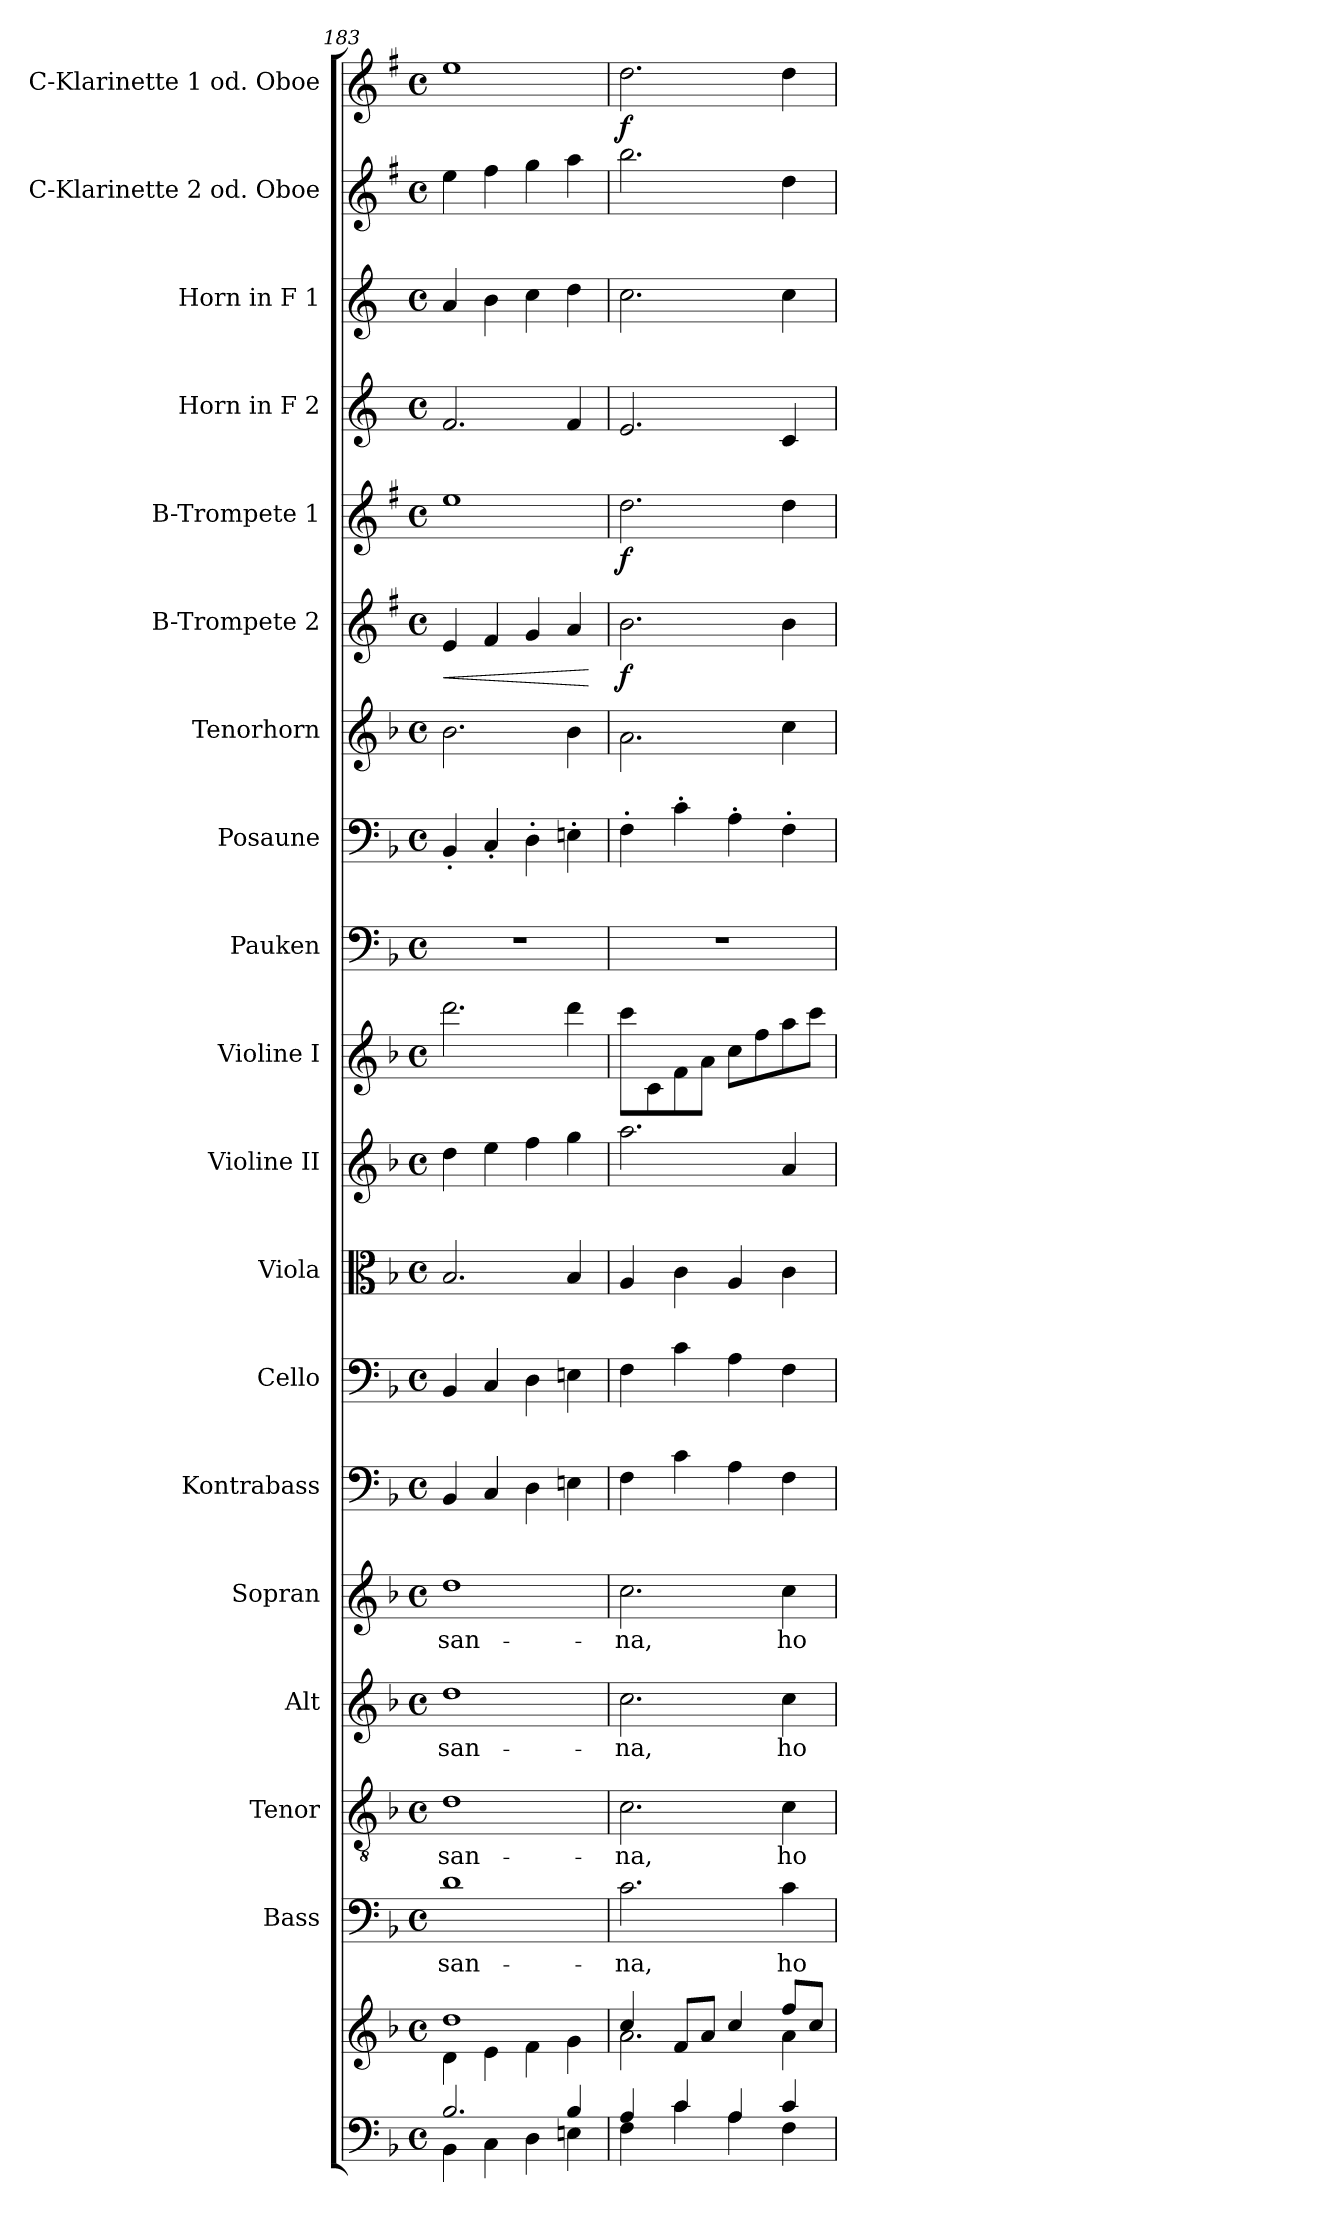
**kern	**kern	**kern	**text	**kern	**text	**kern	**text	**kern	**text	**kern	**kern	**kern	**kern	**kern	**kern	**kern	**kern	**kern	**dynam	**kern	**dynam	**kern	**kern	**kern	**kern	**dynam
*part19	*part19	*part18	*part18	*part17	*part17	*part16	*part16	*part15	*part15	*part14	*part13	*part12	*part11	*part10	*part9	*part8	*part7	*part6	*part6	*part5	*part5	*part4	*part3	*part2	*part1	*part1
*staff20	*staff19	*staff18	*staff18	*staff17	*staff17	*staff16	*staff16	*staff15	*staff15	*staff14	*staff13	*staff12	*staff11	*staff10	*staff9	*staff8	*staff7	*staff6	*staff6	*staff5	*staff5	*staff4	*staff3	*staff2	*staff1	*staff1
*	*	*I"Bass	*	*I"Tenor	*	*I"Alt	*	*I"Sopran	*	*I"Kontrabass	*I"Cello	*I"Viola	*I"Violine II	*I"Violine I	*I"Pauken	*I"Posaune	*I"Tenorhorn	*I"B-Trompete 2	*	*I"B-Trompete 1	*	*I"Horn in F 2	*I"Horn in F 1	*I"C-Klarinette 2 od. Oboe	*I"C-Klarinette 1 od. Oboe	*
*	*	*I'B.	*	*I'T.	*	*I'A.	*	*I'S.	*	*I'Kb.	*	*I'Vla.	*I'Vl. II	*I'Vl. I	*I'Pk.	*I'Pos.	*I'T. Hrn.	*I'B Trp. 2	*	*I'B Trp. 1	*	*	*	*I'C Kl. 2	*I'C Kl. 1	*
*clefF4	*clefG2	*clefF4	*	*clefGv2	*	*clefG2	*	*clefG2	*	*clefF4	*clefF4	*clefC3	*clefG2	*clefG2	*clefF4	*clefF4	*clefG2	*clefG2	*	*clefG2	*	*clefG2	*clefG2	*clefG2	*clefG2	*
*	*	*	*	*	*	*	*	*	*	*ITrd7c12	*	*	*	*	*	*	*ITrd8c14	*ITrd1c2	*	*ITrd1c2	*	*ITrd4c7	*ITrd4c7	*ITrd1c2	*ITrd1c2	*
*k[b-]	*k[b-]	*k[b-]	*	*k[b-]	*	*k[b-]	*	*k[b-]	*	*k[b-]	*k[b-]	*k[b-]	*k[b-]	*k[b-]	*k[b-]	*k[b-]	*k[b-]	*k[b-]	*	*k[b-]	*	*k[b-]	*k[b-]	*k[b-]	*k[b-]	*
*F:	*F:	*F:	*	*F:	*	*F:	*	*F:	*	*F:	*F:	*F:	*F:	*F:	*F:	*F:	*F:	*F:	*	*F:	*	*F:	*F:	*F:	*F:	*
*M4/4	*M4/4	*M4/4	*	*M4/4	*	*M4/4	*	*M4/4	*	*M4/4	*M4/4	*M4/4	*M4/4	*M4/4	*M4/4	*M4/4	*M4/4	*M4/4	*	*M4/4	*	*M4/4	*M4/4	*M4/4	*M4/4	*
*met(c)	*met(c)	*met(c)	*	*met(c)	*	*met(c)	*	*met(c)	*	*met(c)	*met(c)	*met(c)	*met(c)	*met(c)	*met(c)	*met(c)	*met(c)	*met(c)	*	*met(c)	*	*met(c)	*met(c)	*met(c)	*met(c)	*
=183	=183	=183	=183	=183	=183	=183	=183	=183	=183	=183	=183	=183	=183	=183	=183	=183	=183	=183	=183	=183	=183	=183	=183	=183	=183	=183
*^	*^	*	*	*	*	*	*	*	*	*	*	*	*	*	*	*	*	*	*	*	*	*	*	*	*	*
!	!	!	!	!	!LO:LY:b	!	!LO:LY:b	!	!LO:LY:b	!	!LO:LY:b	!	!	!	!	!	!	!	!	!	!LO:HP:b	!	!	!	!	!	!	!
2.B-/	4BB-\	1dd	4d\	1d	-san-	1d	-san-	1dd	-san-	1dd	-san-	4BBB-/	4BB-/	2.B-/	4dd\	2.ddd\	1r	4BB-'</	2.B-\	4d/	<	1dd	.	2.B-/	4d/	4dd\	1dd	.
.	4C\	.	4e\	.	.	.	.	.	.	.	.	4CC/	4C/	.	4ee\	.	.	4C'</	.	4e/	.	.	.	.	4e\	4ee\	.	.
.	4D\	.	4f\	.	.	.	.	.	.	.	.	4DD\	4D\	.	4ff\	.	.	4D'>\	.	4f/	.	.	.	.	4f\	4ff\	.	.
4B-/	4En\	.	4g\	.	.	.	.	.	.	.	.	4EEn\	4En\	4B-/	4gg\	4ddd\	.	4En'>\	4B-\	4g/	.	.	.	4B-/	4g\	4gg\	.	.
*v	*v	*	*	*	*	*	*	*	*	*	*	*	*	*	*	*	*	*	*	*	*	*	*	*	*	*	*	*
*	*v	*v	*	*	*	*	*	*	*	*	*	*	*	*	*	*	*	*	*	*	*	*	*	*	*	*	*
.	.	.	.	.	.	.	.	.	.	.	.	.	.	.	.	.	.	.	[	.	.	.	.	.	.	.
=184	=184	=184	=184	=184	=184	=184	=184	=184	=184	=184	=184	=184	=184	=184	=184	=184	=184	=184	=184	=184	=184	=184	=184	=184	=184	=184
*^	*^	*	*	*	*	*	*	*	*	*	*	*	*	*	*	*	*	*	*	*	*	*	*	*	*	*
!	!	!	!	!	!LO:LY:b	!	!LO:LY:b	!	!LO:LY:b	!	!LO:LY:b	!	!	!	!	!	!	!	!	!	!LO:DY:b	!	!LO:DY:b	!	!	!	!	!LO:DY:b
4A/	4F\	4cc/	2.a\	2.c\	-na,	2.c\	-na,	2.cc\	-na,	2.cc\	-na,	4FF\	4F\	4A/	2.aa\	8ccc\L	1r	4F'>\	2.A\	2.a\	f	2.cc\	f	2.A/	2.f\	2.aa\	2.cc\	f
.	.	.	.	.	.	.	.	.	.	.	.	.	.	.	.	8c\	.	.	.	.	.	.	.	.	.	.	.	.
4c/	4c\	8f/L	.	.	.	.	.	.	.	.	.	4C\	4c\	4c\	.	8f\	.	4c'>\	.	.	.	.	.	.	.	.	.	.
.	.	8a/J	.	.	.	.	.	.	.	.	.	.	.	.	.	8a\J	.	.	.	.	.	.	.	.	.	.	.	.
4A/	4A\	4cc/	.	.	.	.	.	.	.	.	.	4AA\	4A\	4A/	.	8cc\L	.	4A'>\	.	.	.	.	.	.	.	.	.	.
.	.	.	.	.	.	.	.	.	.	.	.	.	.	.	.	8ff\	.	.	.	.	.	.	.	.	.	.	.	.
!	!	!	!	!	!LO:LY:b	!	!LO:LY:b	!	!LO:LY:b	!	!LO:LY:b	!	!	!	!	!	!	!	!	!	!	!	!	!	!	!	!	!
4c/	4F\	8ff/L	4a\	4c\	ho-	4c\	ho-	4cc\	ho-	4cc\	ho-	4FF\	4F\	4c\	4a/	8aa\	.	4F'>\	4c\	4a\	.	4cc\	.	4F/	4f\	4cc\	4cc\	.
.	.	8cc/J	.	.	.	.	.	.	.	.	.	.	.	.	.	8ccc\J	.	.	.	.	.	.	.	.	.	.	.	.
*v	*v	*	*	*	*	*	*	*	*	*	*	*	*	*	*	*	*	*	*	*	*	*	*	*	*	*	*	*
*	*v	*v	*	*	*	*	*	*	*	*	*	*	*	*	*	*	*	*	*	*	*	*	*	*	*	*	*
=	=	=	=	=	=	=	=	=	=	=	=	=	=	=	=	=	=	=	=	=	=	=	=	=	=	=
*-	*-	*-	*-	*-	*-	*-	*-	*-	*-	*-	*-	*-	*-	*-	*-	*-	*-	*-	*-	*-	*-	*-	*-	*-	*-	*-
